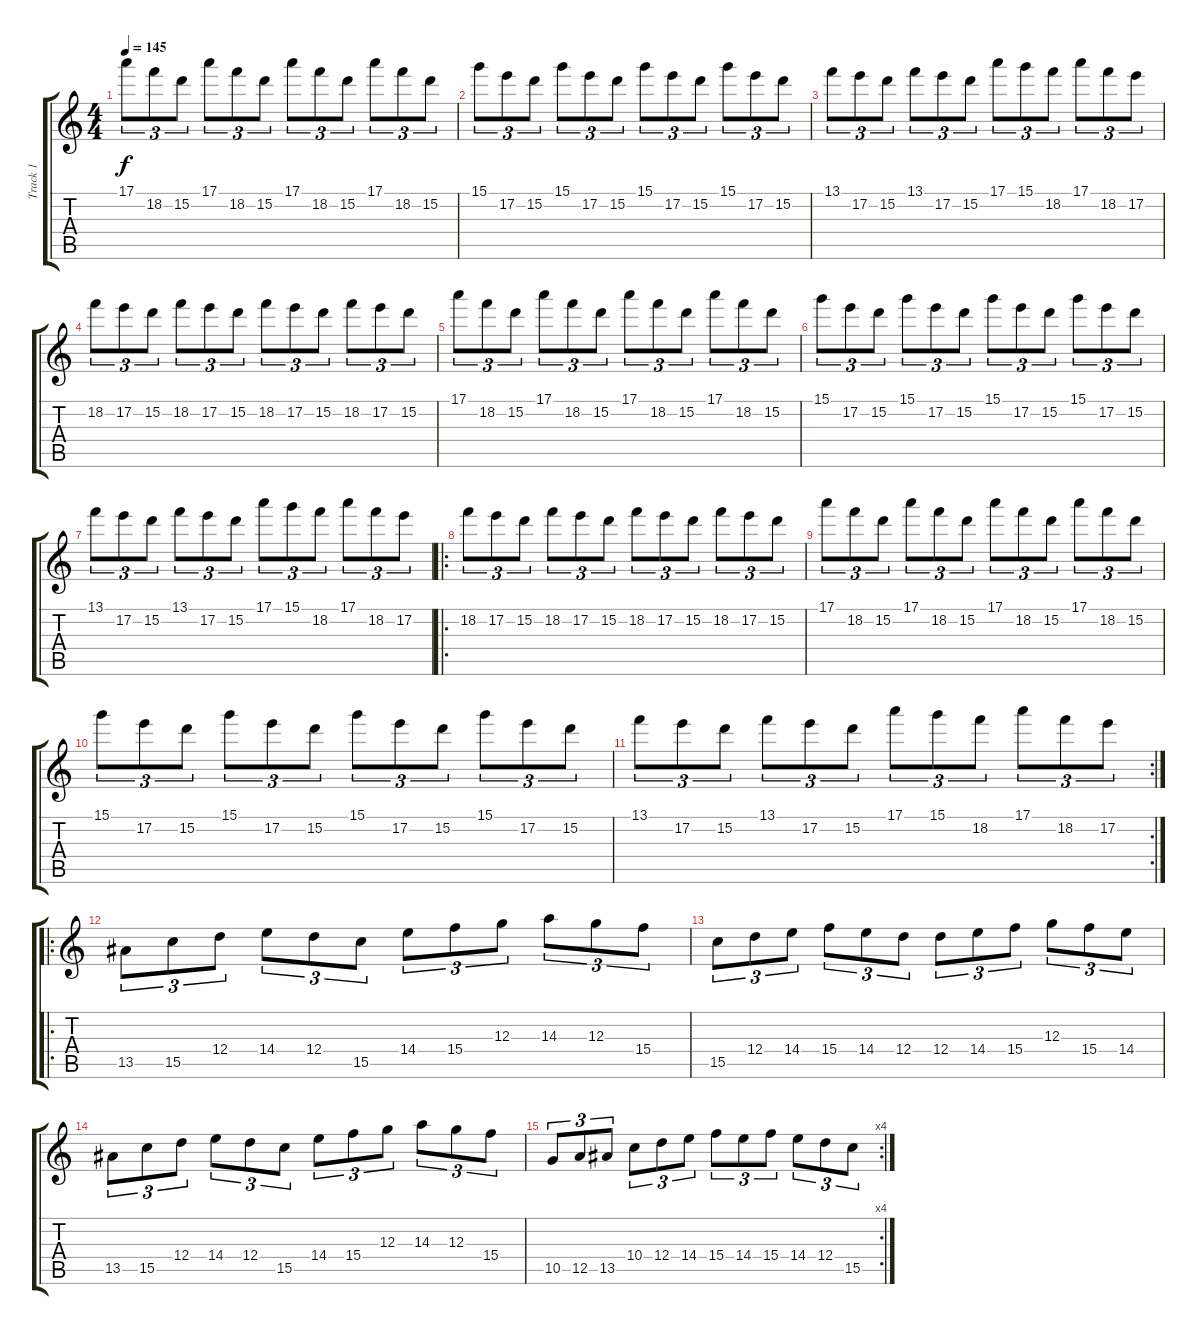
\track ("Track 1" "Track 1") {instrument overdrivenguitar}
\staff {score tabs}
\tuning (E4 B3 G3 D3 A2 D2) {hide}
\ts (4 4)
\tempo 145
\clef g2
\ks c
17.1.8{tu (3 2) dy f} 18.2.8{tu (3 2)} 15.2.8{tu (3 2)} 17.1.8{tu (3 2)} 18.2.8{tu (3 2)} 15.2.8{tu (3 2)} 17.1.8{tu (3 2)} 18.2.8{tu (3 2)} 15.2.8{tu (3 2)} 17.1.8{tu (3 2)} 18.2.8{tu (3 2)} 15.2.8{tu (3 2)} |
15.1.8{tu (3 2)} 17.2.8{tu (3 2)} 15.2.8{tu (3 2)} 15.1.8{tu (3 2)} 17.2.8{tu (3 2)} 15.2.8{tu (3 2)} 15.1.8{tu (3 2)} 17.2.8{tu (3 2)} 15.2.8{tu (3 2)} 15.1.8{tu (3 2)} 17.2.8{tu (3 2)} 15.2.8{tu (3 2)} |
13.1.8{tu (3 2)} 17.2.8{tu (3 2)} 15.2.8{tu (3 2)} 13.1.8{tu (3 2)} 17.2.8{tu (3 2)} 15.2.8{tu (3 2)} 17.1.8{tu (3 2)} 15.1.8{tu (3 2)} 18.2.8{tu (3 2)} 17.1.8{tu (3 2)} 18.2.8{tu (3 2)} 17.2.8{tu (3 2)} |
18.2.8{tu (3 2)} 17.2.8{tu (3 2)} 15.2.8{tu (3 2)} 18.2.8{tu (3 2)} 17.2.8{tu (3 2)} 15.2.8{tu (3 2)} 18.2.8{tu (3 2)} 17.2.8{tu (3 2)} 15.2.8{tu (3 2)} 18.2.8{tu (3 2)} 17.2.8{tu (3 2)} 15.2.8{tu (3 2)} |
17.1.8{tu (3 2)} 18.2.8{tu (3 2)} 15.2.8{tu (3 2)} 17.1.8{tu (3 2)} 18.2.8{tu (3 2)} 15.2.8{tu (3 2)} 17.1.8{tu (3 2)} 18.2.8{tu (3 2)} 15.2.8{tu (3 2)} 17.1.8{tu (3 2)} 18.2.8{tu (3 2)} 15.2.8{tu (3 2)} |
15.1.8{tu (3 2)} 17.2.8{tu (3 2)} 15.2.8{tu (3 2)} 15.1.8{tu (3 2)} 17.2.8{tu (3 2)} 15.2.8{tu (3 2)} 15.1.8{tu (3 2)} 17.2.8{tu (3 2)} 15.2.8{tu (3 2)} 15.1.8{tu (3 2)} 17.2.8{tu (3 2)} 15.2.8{tu (3 2)} |
13.1.8{tu (3 2)} 17.2.8{tu (3 2)} 15.2.8{tu (3 2)} 13.1.8{tu (3 2)} 17.2.8{tu (3 2)} 15.2.8{tu (3 2)} 17.1.8{tu (3 2)} 15.1.8{tu (3 2)} 18.2.8{tu (3 2)} 17.1.8{tu (3 2)} 18.2.8{tu (3 2)} 17.2.8{tu (3 2)} |
\ro
18.2.8{tu (3 2)} 17.2.8{tu (3 2)} 15.2.8{tu (3 2)} 18.2.8{tu (3 2)} 17.2.8{tu (3 2)} 15.2.8{tu (3 2)} 18.2.8{tu (3 2)} 17.2.8{tu (3 2)} 15.2.8{tu (3 2)} 18.2.8{tu (3 2)} 17.2.8{tu (3 2)} 15.2.8{tu (3 2)} |
17.1.8{tu (3 2)} 18.2.8{tu (3 2)} 15.2.8{tu (3 2)} 17.1.8{tu (3 2)} 18.2.8{tu (3 2)} 15.2.8{tu (3 2)} 17.1.8{tu (3 2)} 18.2.8{tu (3 2)} 15.2.8{tu (3 2)} 17.1.8{tu (3 2)} 18.2.8{tu (3 2)} 15.2.8{tu (3 2)} |
15.1.8{tu (3 2)} 17.2.8{tu (3 2)} 15.2.8{tu (3 2)} 15.1.8{tu (3 2)} 17.2.8{tu (3 2)} 15.2.8{tu (3 2)} 15.1.8{tu (3 2)} 17.2.8{tu (3 2)} 15.2.8{tu (3 2)} 15.1.8{tu (3 2)} 17.2.8{tu (3 2)} 15.2.8{tu (3 2)} |
\rc 2
13.1.8{tu (3 2)} 17.2.8{tu (3 2)} 15.2.8{tu (3 2)} 13.1.8{tu (3 2)} 17.2.8{tu (3 2)} 15.2.8{tu (3 2)} 17.1.8{tu (3 2)} 15.1.8{tu (3 2)} 18.2.8{tu (3 2)} 17.1.8{tu (3 2)} 18.2.8{tu (3 2)} 17.2.8{tu (3 2)} |
\ro
13.5.8{tu (3 2)} 15.5.8{tu (3 2)} 12.4.8{tu (3 2)} 14.4.8{tu (3 2)} 12.4.8{tu (3 2)} 15.5.8{tu (3 2)} 14.4.8{tu (3 2)} 15.4.8{tu (3 2)} 12.3.8{tu (3 2)} 14.3.8{tu (3 2)} 12.3.8{tu (3 2)} 15.4.8{tu (3 2)} |
15.5.8{tu (3 2)} 12.4.8{tu (3 2)} 14.4.8{tu (3 2)} 15.4.8{tu (3 2)} 14.4.8{tu (3 2)} 12.4.8{tu (3 2)} 12.4.8{tu (3 2)} 14.4.8{tu (3 2)} 15.4.8{tu (3 2)} 12.3.8{tu (3 2)} 15.4.8{tu (3 2)} 14.4.8{tu (3 2)} |
13.5.8{tu (3 2)} 15.5.8{tu (3 2)} 12.4.8{tu (3 2)} 14.4.8{tu (3 2)} 12.4.8{tu (3 2)} 15.5.8{tu (3 2)} 14.4.8{tu (3 2)} 15.4.8{tu (3 2)} 12.3.8{tu (3 2)} 14.3.8{tu (3 2)} 12.3.8{tu (3 2)} 15.4.8{tu (3 2)} |
\rc 4
10.5.8{tu (3 2)} 12.5.8{tu (3 2)} 13.5.8{tu (3 2)} 10.4.8{tu (3 2)} 12.4.8{tu (3 2)} 14.4.8{tu (3 2)} 15.4.8{tu (3 2)} 14.4.8{tu (3 2)} 15.4.8{tu (3 2)} 14.4.8{tu (3 2)} 12.4.8{tu (3 2)} 15.5.8{tu (3 2)}
